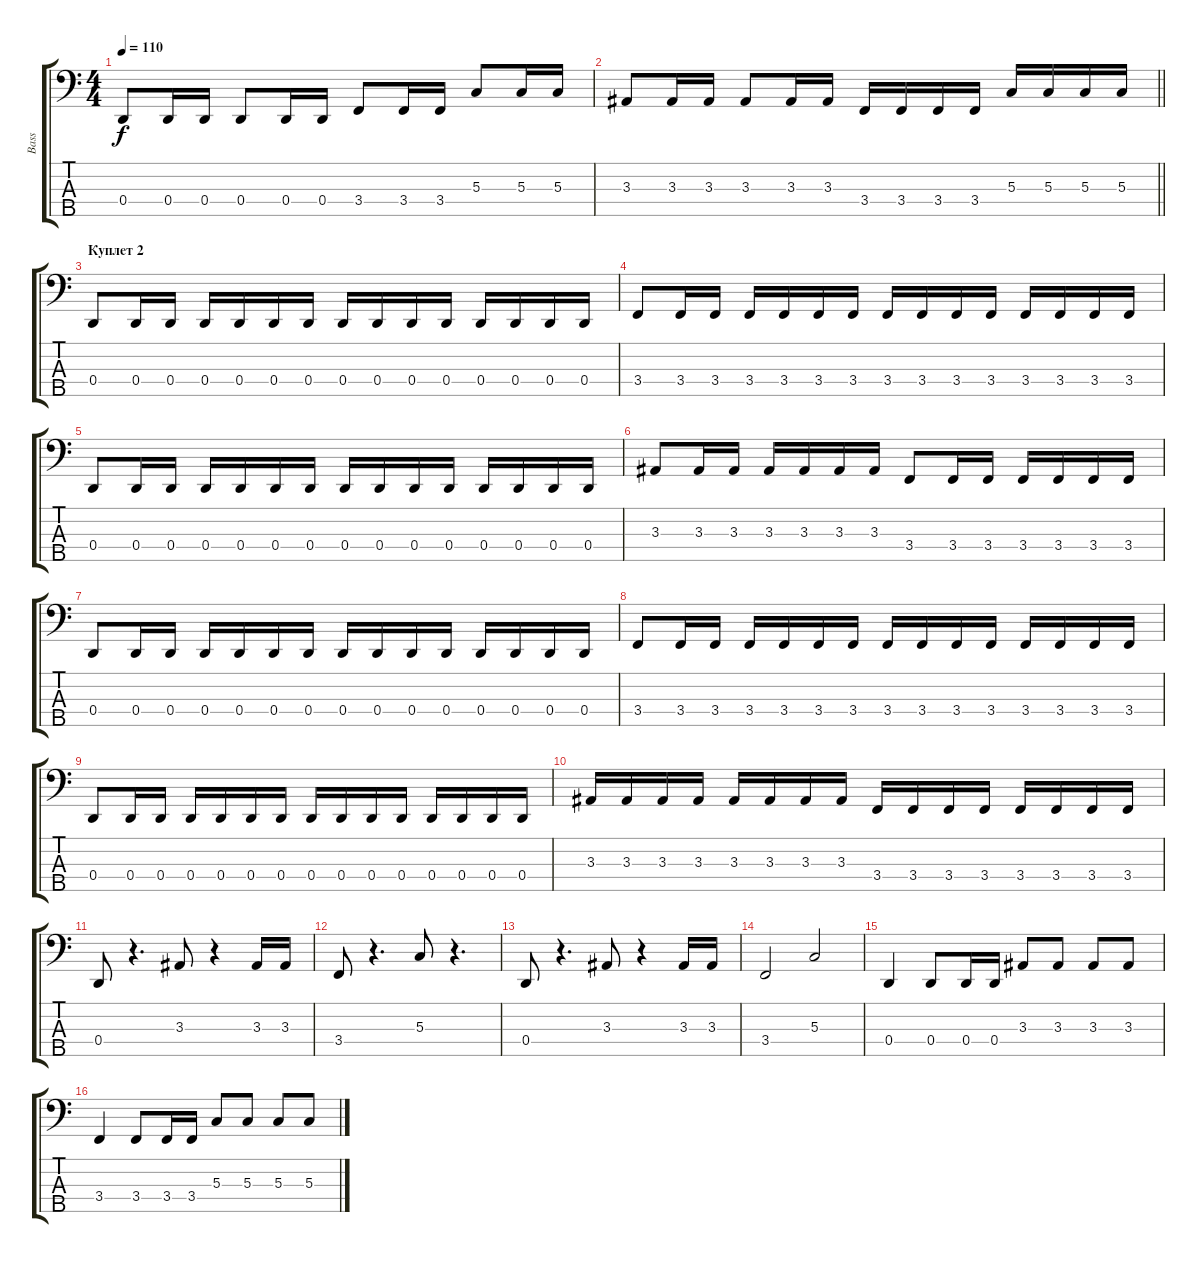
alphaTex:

\track ("Bass" "Bass") {instrument electricbasspick}
\staff {score tabs}
\tuning (F2 C2 G1 D1 A0) {hide}
\ts (4 4)
\tempo 110
\clef f4
\ks c
0.4.8{dy f} 0.4.16 0.4.16 0.4.8 0.4.16 0.4.16 3.4.8 3.4.16 3.4.16 5.3.8 5.3.16 5.3.16 |
\barLineRight lightlight
3.3.8 3.3.16 3.3.16 3.3.8 3.3.16 3.3.16 3.4.16 3.4.16 3.4.16 3.4.16 5.3.16 5.3.16 5.3.16 5.3.16 |
\section ("" "Куплет 2")
0.4.8 0.4.16 0.4.16 0.4.16 0.4.16 0.4.16 0.4.16 0.4.16 0.4.16 0.4.16 0.4.16 0.4.16 0.4.16 0.4.16 0.4.16 |
3.4.8 3.4.16 3.4.16 3.4.16 3.4.16 3.4.16 3.4.16 3.4.16 3.4.16 3.4.16 3.4.16 3.4.16 3.4.16 3.4.16 3.4.16 |
0.4.8 0.4.16 0.4.16 0.4.16 0.4.16 0.4.16 0.4.16 0.4.16 0.4.16 0.4.16 0.4.16 0.4.16 0.4.16 0.4.16 0.4.16 |
3.3.8 3.3.16 3.3.16 3.3.16 3.3.16 3.3.16 3.3.16 3.4.8 3.4.16 3.4.16 3.4.16 3.4.16 3.4.16 3.4.16 |
0.4.8 0.4.16 0.4.16 0.4.16 0.4.16 0.4.16 0.4.16 0.4.16 0.4.16 0.4.16 0.4.16 0.4.16 0.4.16 0.4.16 0.4.16 |
3.4.8 3.4.16 3.4.16 3.4.16 3.4.16 3.4.16 3.4.16 3.4.16 3.4.16 3.4.16 3.4.16 3.4.16 3.4.16 3.4.16 3.4.16 |
0.4.8 0.4.16 0.4.16 0.4.16 0.4.16 0.4.16 0.4.16 0.4.16 0.4.16 0.4.16 0.4.16 0.4.16 0.4.16 0.4.16 0.4.16 |
3.3.16 3.3.16 3.3.16 3.3.16 3.3.16 3.3.16 3.3.16 3.3.16 3.4.16 3.4.16 3.4.16 3.4.16 3.4.16 3.4.16 3.4.16 3.4.16 |
0.4.8 r.4{d} 3.3.8 r.4 3.3.16 3.3.16 |
3.4.8 r.4{d} 5.3.8 r.4{d} |
0.4.8 r.4{d} 3.3.8 r.4 3.3.16 3.3.16 |
3.4.2 5.3.2 |
0.4.4 0.4.8 0.4.16 0.4.16 3.3.8 3.3.8 3.3.8 3.3.8 |
3.4.4 3.4.8 3.4.16 3.4.16 5.3.8 5.3.8 5.3.8 5.3.8
